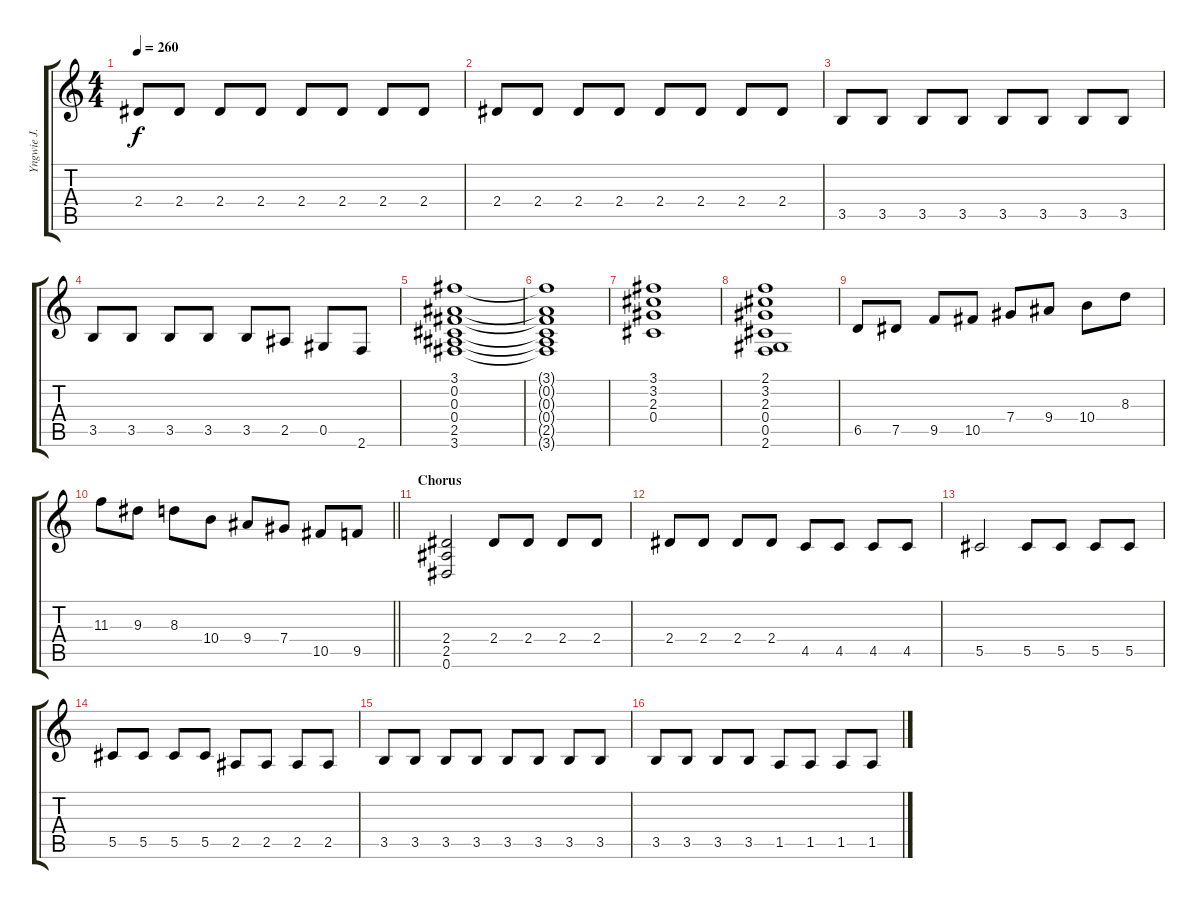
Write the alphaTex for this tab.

\track ("Yngwie J. Malmsteen" "Yngwie J. ") {instrument overdrivenguitar}
\staff {score tabs}
\tuning (Eb4 Bb3 Gb3 Db3 Ab2 Eb2) {hide}
\ts (4 4)
\tempo 260
\clef g2
\ks c
2.4.8{dy f} 2.4.8 2.4.8 2.4.8 2.4.8 2.4.8 2.4.8 2.4.8 |
2.4.8 2.4.8 2.4.8 2.4.8 2.4.8 2.4.8 2.4.8 2.4.8 |
3.5.8 3.5.8 3.5.8 3.5.8 3.5.8 3.5.8 3.5.8 3.5.8 |
3.5.8 3.5.8 3.5.8 3.5.8 3.5.8 2.5.8 0.5.8 2.6.8 |
(3.1 0.2 0.3 0.4 2.5 3.6).1 |
(3.1{t} 0.2{t} 0.3{t} 0.4{t} 2.5{t} 3.6{t}).1 |
(3.1 3.2 2.3 0.4).1 |
(2.1 3.2 2.3 0.4 0.5 2.6).1 |
6.5.8 7.5.8 9.5.8 10.5.8 7.4.8 9.4.8 10.4.8 8.3.8 |
\barLineRight lightlight
11.3.8 9.3.8 8.3.8 10.4.8 9.4.8 7.4.8 10.5.8 9.5.8 |
\section ("" "Chorus")
(2.4 2.5 0.6).2 2.4.8 2.4.8 2.4.8 2.4.8 |
2.4.8 2.4.8 2.4.8 2.4.8 4.5.8 4.5.8 4.5.8 4.5.8 |
5.5.2 5.5.8 5.5.8 5.5.8 5.5.8 |
5.5.8 5.5.8 5.5.8 5.5.8 2.5.8 2.5.8 2.5.8 2.5.8 |
3.5.8 3.5.8 3.5.8 3.5.8 3.5.8 3.5.8 3.5.8 3.5.8 |
3.5.8 3.5.8 3.5.8 3.5.8 1.5.8 1.5.8 1.5.8 1.5.8
